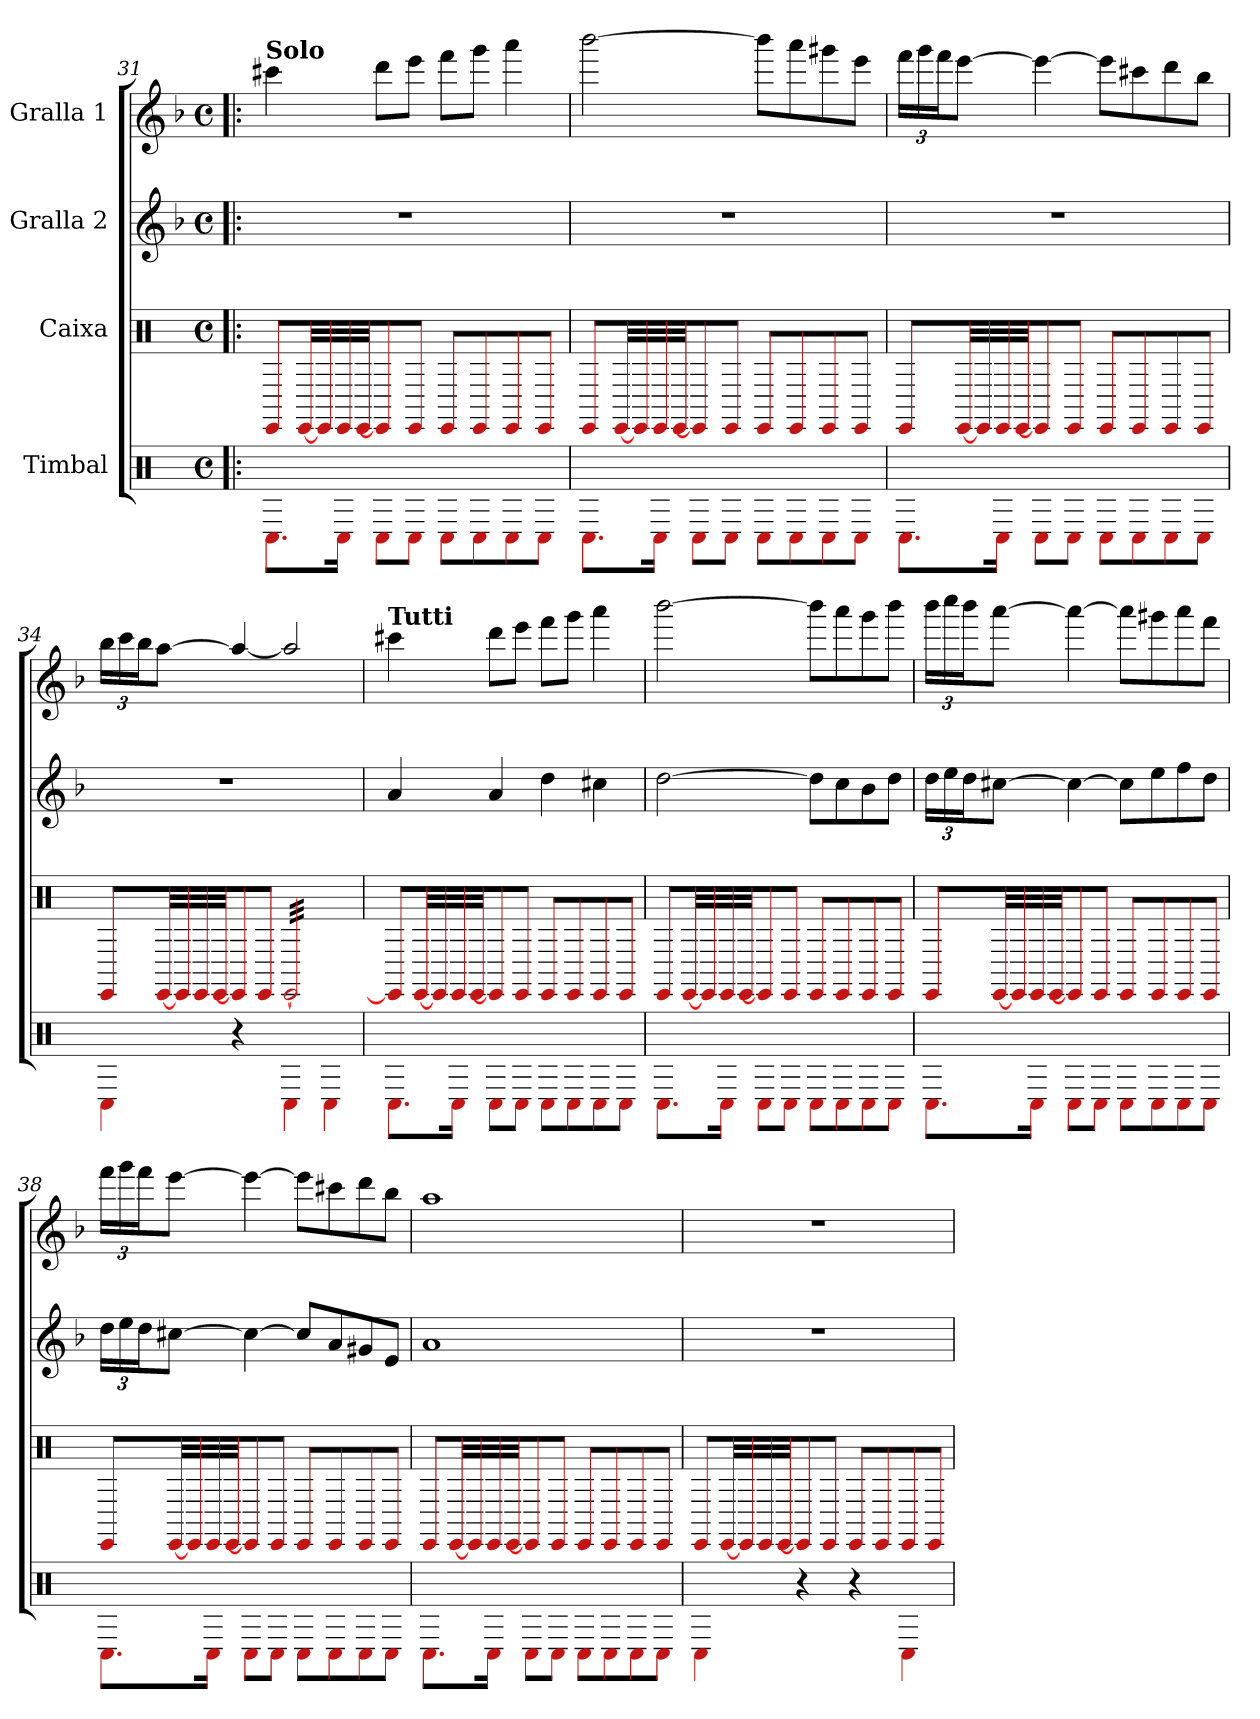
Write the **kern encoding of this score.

**kern	**kern	**kern	**kern
*part4	*part3	*part2	*part1
*staff4	*staff3	*staff2	*staff1
*I"Timbal	*I"Caixa	*I"Gralla 2	*I"Gralla 1
!!LO:PB:g=z
*clefX	*clefX	*clefG2	*clefG2
*	*ITrd14c24	*	*ITrd8c14
*k[]	*k[]	*k[b-]	*k[b-]
*M4/4	*M4/4	*M4/4	*M4/4
*met(c)	*met(c)	*met(c)	*met(c)
=31!|:	=31!|:	=31!|:	=31!|:
!	!	!	!LO:TX:a:B:t=Solo
8.C\L	8EE/L	1r	4cc#X\
*	*tremolo	*	*
.	[32EE/	.	.
.	32EE/	.	.
16C\Jk	32EE/	.	.
.	32EE/	.	.
*	*Xtremolo	*	*
8C\L	8EE/]	.	8dd\L
8C\J	8EE/J	.	8ee\J
8C\L	8EE/L	.	8ff\L
8C\	8EE/	.	8gg\J
8C\	8EE/	.	4aa\
8C\J	8EE/J	.	.
=32	=32	=32	=32
8.C\L	8EE/L	1r	[2bb-\
*	*tremolo	*	*
.	[32EE/	.	.
.	32EE/	.	.
16C\Jk	32EE/	.	.
.	32EE/	.	.
*	*Xtremolo	*	*
8C\L	8EE/]	.	.
8C\J	8EE/J	.	.
8C\L	8EE/L	.	8bb-\L]
8C\	8EE/	.	8aa\
8C\	8EE/	.	8gg#X\
8C\J	8EE/J	.	8ee\J
=33	=33	=33	=33
*	*	*	*Xbrackettup
8.C\L	8EE/L	1r	24ff\LL
.	.	.	24gg\
.	.	.	24ff\J
*	*tremolo	*	*
.	[32EE/	.	[8ee\J
.	32EE/	.	.
16C\Jk	32EE/	.	.
.	32EE/	.	.
*	*Xtremolo	*	*
8C\L	8EE/]	.	4ee\_
8C\J	8EE/J	.	.
8C\L	8EE/L	.	8ee\L]
8C\	8EE/	.	8cc#X\
8C\	8EE/	.	8dd\
8C\J	8EE/J	.	8b-\J
!!LO:LB:g=z
=34	=34	=34	=34
4C\	8EE/L	1r	24b-\LL
.	.	.	24cc\
.	.	.	24b-\J
*	*tremolo	*	*
.	[32EE/	.	[8a\J
.	32EE/	.	.
.	32EE/	.	.
.	32EE/	.	.
*	*Xtremolo	*	*
4r	8EE/]	.	4a/_
.	8EE/J	.	.
*	*tremolo	*	*
4C\	[32EE/LLL	.	2a/]
.	32EE/	.	.
.	32EE/	.	.
.	32EE/	.	.
.	32EE/	.	.
.	32EE/	.	.
.	32EE/	.	.
.	32EE/	.	.
4C\	32EE/	.	.
.	32EE/	.	.
.	32EE/	.	.
.	32EE/	.	.
.	32EE/	.	.
.	32EE/	.	.
.	32EE/	.	.
.	32EE/JJJ	.	.
*	*Xtremolo	*	*
=35	=35	=35	=35
!	!	!	!LO:TX:a:B:t=Tutti
8.C\L	8EE/L]	4a/	4cc#X\
*	*tremolo	*	*
.	[32EE/	.	.
.	32EE/	.	.
16C\Jk	32EE/	.	.
.	32EE/	.	.
*	*Xtremolo	*	*
8C\L	8EE/]	4a/	8dd\L
8C\J	8EE/J	.	8ee\J
8C\L	8EE/L	4dd\	8ff\L
8C\	8EE/	.	8gg\J
8C\	8EE/	4cc#X\	4aa\
8C\J	8EE/J	.	.
=36	=36	=36	=36
8.C\L	8EE/L	[2dd\	[2bb-\
*	*tremolo	*	*
.	[32EE/	.	.
.	32EE/	.	.
16C\Jk	32EE/	.	.
.	32EE/	.	.
*	*Xtremolo	*	*
8C\L	8EE/]	.	.
8C\J	8EE/J	.	.
8C\L	8EE/L	8dd\L]	8bb-\L]
8C\	8EE/	8cc\	8aa\
8C\	8EE/	8b-\	8gg\
8C\J	8EE/J	8dd\J	8bb-\J
!!LO:LB:g=z
=37	=37	=37	=37
*	*	*Xbrackettup	*
8.C\L	8EE/L	24dd\LL	24bb-\LL
.	.	24ee\	24ccc\
.	.	24dd\J	24bb-\J
*	*tremolo	*	*
.	[32EE/	[8cc#X\J	[8aa\J
.	32EE/	.	.
16C\Jk	32EE/	.	.
.	32EE/	.	.
*	*Xtremolo	*	*
8C\L	8EE/]	4cc#\_	4aa\_
8C\J	8EE/J	.	.
8C\L	8EE/L	8cc#\L]	8aa\L]
8C\	8EE/	8ee\	8gg#X\
8C\	8EE/	8ff\	8aa\
8C\J	8EE/J	8dd\J	8ff\J
=38	=38	=38	=38
8.C\L	8EE/L	24dd\LL	24ff\LL
.	.	24ee\	24gg\
.	.	24dd\J	24ff\J
*	*tremolo	*	*
.	[32EE/	[8cc#X\J	[8ee\J
.	32EE/	.	.
16C\Jk	32EE/	.	.
.	32EE/	.	.
*	*Xtremolo	*	*
8C\L	8EE/]	4cc#\_	4ee\_
8C\J	8EE/J	.	.
8C\L	8EE/L	8cc#/L]	8ee\L]
8C\	8EE/	8a/	8cc#X\
8C\	8EE/	8g#X/	8dd\
8C\J	8EE/J	8e/J	8b-\J
!!LO:PB:g=z
=39	=39	=39	=39
8.C\L	8EE/L	1a	1a
*	*tremolo	*	*
.	[32EE/	.	.
.	32EE/	.	.
16C\Jk	32EE/	.	.
.	32EE/	.	.
*	*Xtremolo	*	*
8C\L	8EE/]	.	.
8C\J	8EE/J	.	.
8C\L	8EE/L	.	.
8C\	8EE/	.	.
8C\	8EE/	.	.
8C\J	8EE/J	.	.
=40	=40	=40	=40
4C\	8EE/L	1r	1r
*	*tremolo	*	*
.	[32EE/	.	.
.	32EE/	.	.
.	32EE/	.	.
.	32EE/	.	.
*	*Xtremolo	*	*
4r	8EE/]	.	.
.	8EE/J	.	.
4r	8EE/L	.	.
.	8EE/	.	.
4C\	8EE/	.	.
.	8EE/J	.	.
=	=	=	=
*-	*-	*-	*-
